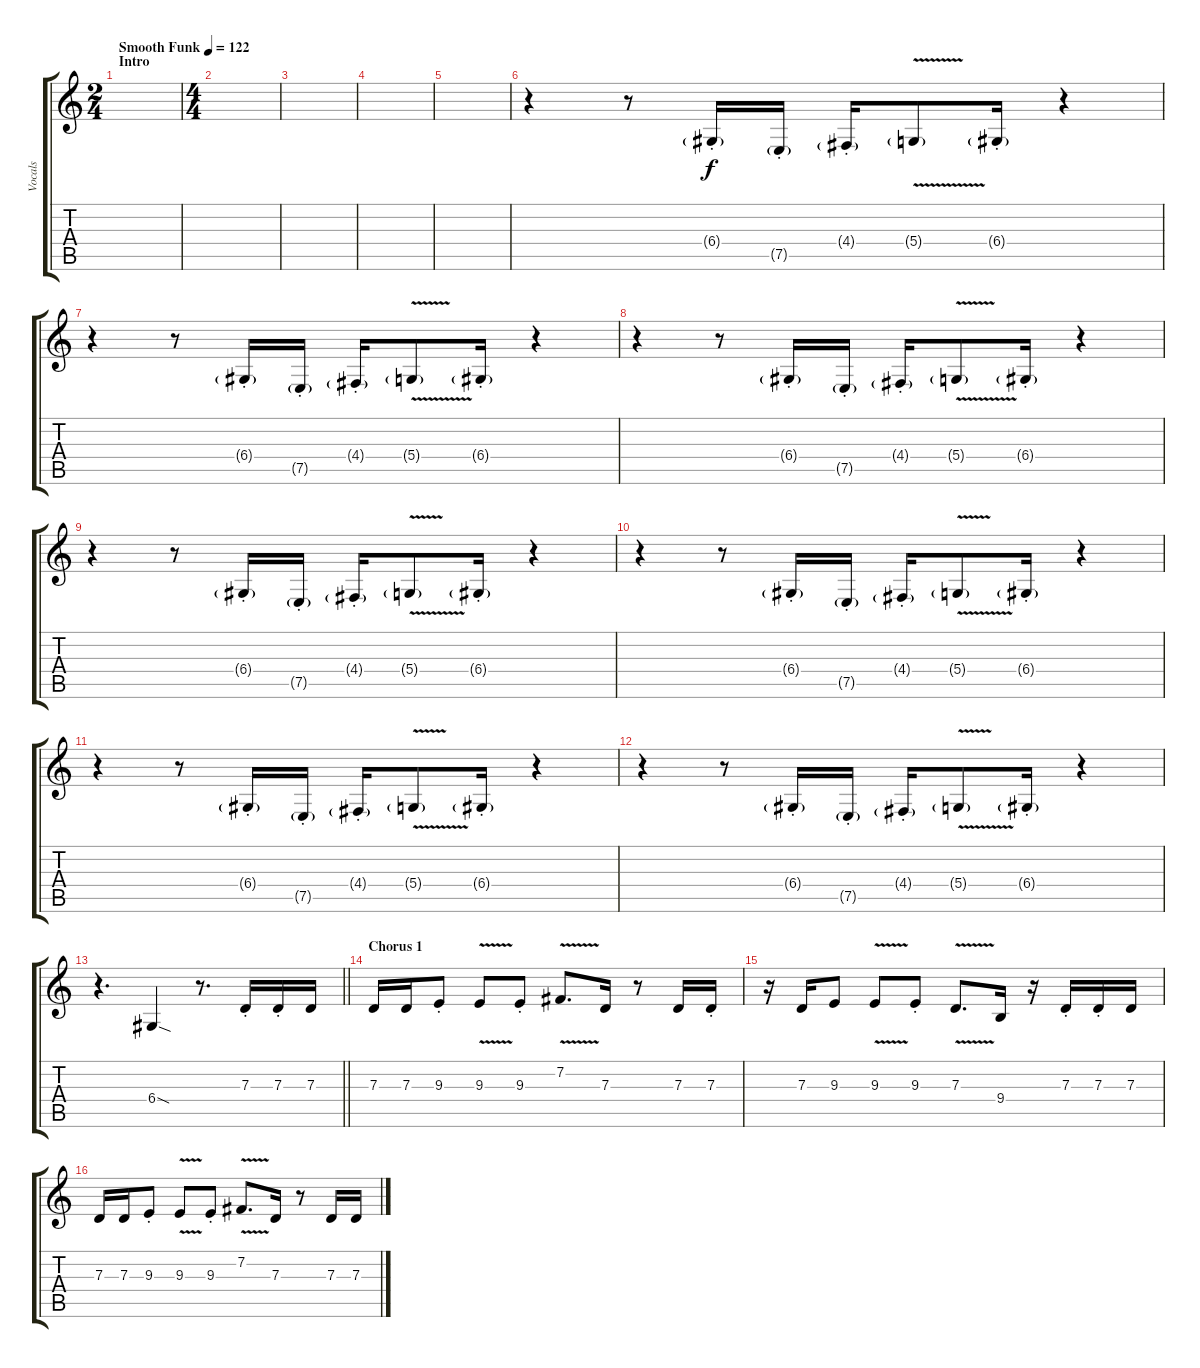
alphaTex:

\track ("Vocals" "Vocals") {instrument lead1square bank 255}
\staff {score tabs}
\tuning (E4 B3 G3 D3 A2 E2) {hide}
\ts (2 4)
\section ("" "Intro")
\tempo (122 "Smooth Funk")
\clef g2
\ks c
|
\ts (4 4)
|
|
|
|
r.4 r.8 6.4{g st}.16 7.5{g st}.16 4.4{g st}.16 5.4{v g}.8 6.4{g st}.16 r.4 |
r.4 r.8 6.4{g st}.16 7.5{g st}.16 4.4{g st}.16 5.4{v g}.8 6.4{g st}.16 r.4 |
r.4 r.8 6.4{g st}.16 7.5{g st}.16 4.4{g st}.16 5.4{v g}.8 6.4{g st}.16 r.4 |
r.4 r.8 6.4{g st}.16 7.5{g st}.16 4.4{g st}.16 5.4{v g}.8 6.4{g st}.16 r.4 |
r.4 r.8 6.4{g st}.16 7.5{g st}.16 4.4{g st}.16 5.4{v g}.8 6.4{g st}.16 r.4 |
r.4 r.8 6.4{g st}.16 7.5{g st}.16 4.4{g st}.16 5.4{v g}.8 6.4{g st}.16 r.4 |
r.4 r.8 6.4{g st}.16 7.5{g st}.16 4.4{g st}.16 5.4{v g}.8 6.4{g st}.16 r.4 |
\barLineRight lightlight
r.4{d} 6.4{sod}.4{dy f} r.8{d} 7.3{st}.16 7.3{st}.16 7.3.16 |
\section ("" "Chorus 1")
7.3.16 7.3.16 9.3{st}.8 9.3{v}.8 9.3{st}.8 7.2{v}.8{d} 7.3.16 r.8 7.3.16 7.3{st}.16 |
r.16 7.3.16 9.3.8 9.3{v}.8 9.3{st}.8 7.3{v}.8{d} 9.4.16 r.16 7.3{st}.16 7.3{st}.16 7.3.16 |
7.3.16 7.3.16 9.3{st}.8 9.3{v}.8 9.3{st}.8 7.2{v}.8{d} 7.3.16 r.8 7.3.16 7.3.16
